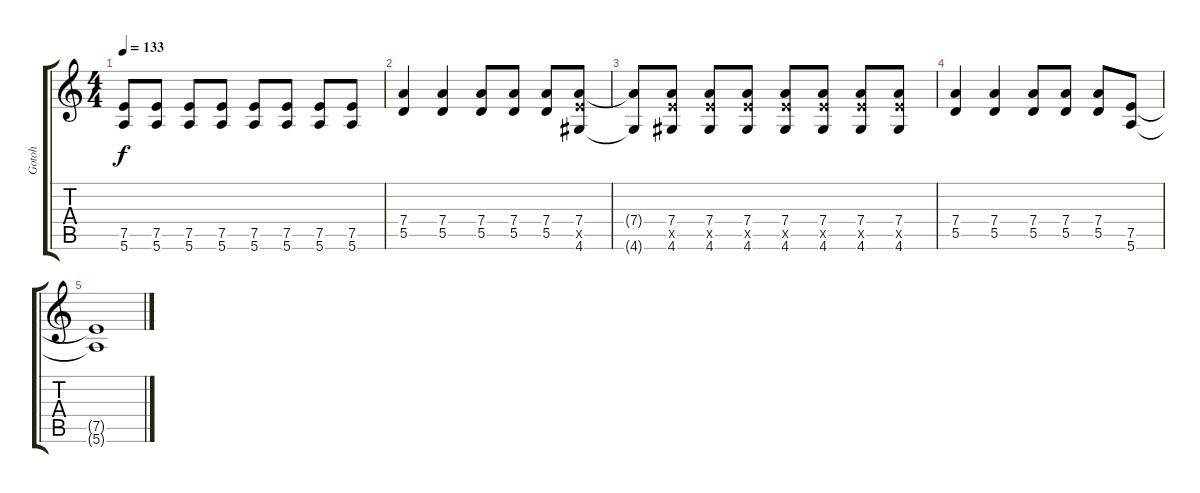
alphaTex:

\track ("Gotoh" "Gotoh") {instrument distortionguitar}
\staff {score tabs}
\tuning (E4 B3 G3 D3 A2 E2) {hide}
\ts (4 4)
\tempo 133
\clef g2
\ks c
(7.5{t} 5.6{t}).8{dy f} (7.5 5.6).8 (7.5 5.6).8 (7.5 5.6).8 (7.5 5.6).8 (7.5 5.6).8 (7.5 5.6).8 (7.5 5.6).8 |
(7.4 5.5).4 (7.4 5.5).4 (7.4 5.5).8 (7.4 5.5).8 (7.4 5.5).8 (7.4 7.5{x} 4.6).8 |
(7.4{t} 4.6{t}).8 (7.4 7.5{x} 4.6).8 (7.4 7.5{x} 4.6).8 (7.4 7.5{x} 4.6).8 (7.4 7.5{x} 4.6).8 (7.4 7.5{x} 4.6).8 (7.4 7.5{x} 4.6).8 (7.4 7.5{x} 4.6).8 |
(7.4 5.5).4 (7.4 5.5).4 (7.4 5.5).8 (7.4 5.5).8 (7.4 5.5).8 (7.5 5.6).8 |
(7.5{t} 5.6{t}).1
